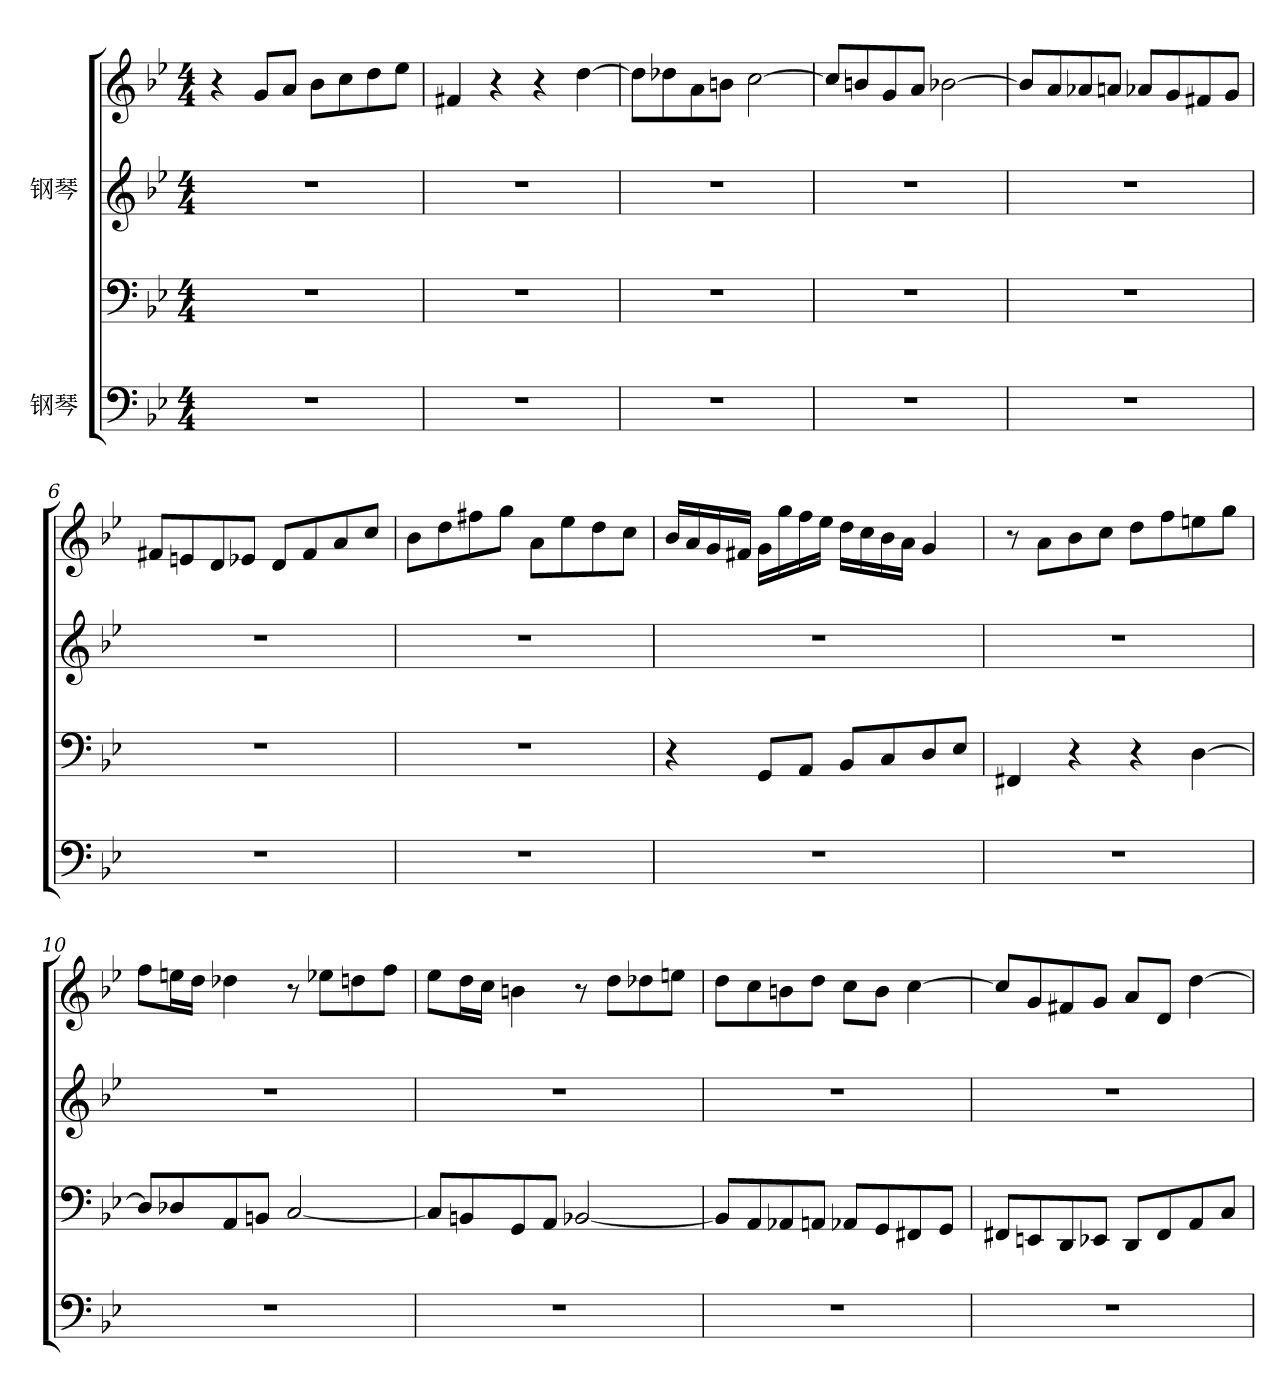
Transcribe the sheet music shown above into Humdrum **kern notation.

**kern	**kern	**kern	**kern
*part2	*part2	*part1	*part1
*staff4	*staff3	*staff2	*staff1
*I"钢琴	*	*I"钢琴	*
*clefF4	*clefF4	*clefG2	*clefG2
*k[b-e-]	*k[b-e-]	*k[b-e-]	*k[b-e-]
*M4/4	*M4/4	*M4/4	*M4/4
*MM136	*MM136	*MM136	*MM136
=1	=1	=1	=1
1r	1r	1r	4r
.	.	.	8g/L
.	.	.	8a/J
.	.	.	8b-\L
.	.	.	8cc\
.	.	.	8dd\
.	.	.	8ee-\J
=2	=2	=2	=2
1r	1r	1r	4f#X/
.	.	.	4r
.	.	.	4r
.	.	.	[4dd\
=3	=3	=3	=3
1r	1r	1r	8dd\L]
.	.	.	8dd-X\
.	.	.	8a\
.	.	.	8bn\J
.	.	.	[2cc\
=4	=4	=4	=4
1r	1r	1r	8cc/L]
.	.	.	8bn/
.	.	.	8g/
.	.	.	8a/J
.	.	.	[2b-X\
=5	=5	=5	=5
1r	1r	1r	8b-/L]
.	.	.	8a/
.	.	.	8a-X/
.	.	.	8an/J
.	.	.	8a-X/L
.	.	.	8g/
.	.	.	8f#X/
.	.	.	8g/J
!!LO:LB:g=z
=6	=6	=6	=6
1r	1r	1r	8f#X/L
.	.	.	8en/
.	.	.	8d/
.	.	.	8e-X/J
.	.	.	8d/L
.	.	.	8f#/
.	.	.	8a/
.	.	.	8cc/J
=7	=7	=7	=7
1r	1r	1r	8b-\L
.	.	.	8dd\
.	.	.	8ff#X\
.	.	.	8gg\J
.	.	.	8a\L
.	.	.	8ee-\
.	.	.	8dd\
.	.	.	8cc\J
=8	=8	=8	=8
1r	4r	1r	16b-/LL
.	.	.	16a/
.	.	.	16g/
.	.	.	16f#X/JJ
.	8GG/L	.	16g\LL
.	.	.	16gg\
.	8AA/J	.	16ff\
.	.	.	16ee-\JJ
.	8BB-/L	.	16dd\LL
.	.	.	16cc\
.	8C/	.	16b-\
.	.	.	16a\JJ
.	8D/	.	4g/
.	8E-/J	.	.
!!LO:LB:g=z
=9	=9	=9	=9
1r	4FF#X/	1r	8r
.	.	.	8a\L
.	4r	.	8b-\
.	.	.	8cc\J
.	4r	.	8dd\L
.	.	.	8ff\
.	[4D\	.	8een\
.	.	.	8gg\J
=10	=10	=10	=10
1r	8D/L]	1r	8ff\L
.	8D-X/	.	16een\L
.	.	.	16dd\JJ
.	8AA/	.	4dd-X\
.	8BBn/J	.	.
.	[2C/	.	8r
.	.	.	8ee-X\L
.	.	.	8ddn\
.	.	.	8ff\J
=11	=11	=11	=11
1r	8C/L]	1r	8ee-\L
.	8BBn/	.	16dd\L
.	.	.	16cc\JJ
.	8GG/	.	4bn\
.	8AA/J	.	.
.	[2BB-X/	.	8r
.	.	.	8dd\L
.	.	.	8dd-X\
.	.	.	8een\J
!!LO:PB:g=z
=12	=12	=12	=12
1r	8BB-/L]	1r	8dd\L
.	8AA/	.	8cc\
.	8AA-X/	.	8bn\
.	8AAn/J	.	8dd\J
.	8AA-X/L	.	8cc\L
.	8GG/	.	8b\J
.	8FF#X/	.	[4cc\
.	8GG/J	.	.
=13	=13	=13	=13
1r	8FF#X/L	1r	8cc/L]
.	8EEn/	.	8g/
.	8DD/	.	8f#X/
.	8EE-X/J	.	8g/J
.	8DD/L	.	8a/L
.	8FF#/	.	8d/J
.	8AA/	.	[4dd\
.	8C/J	.	.
=	=	=	=
*-	*-	*-	*-
